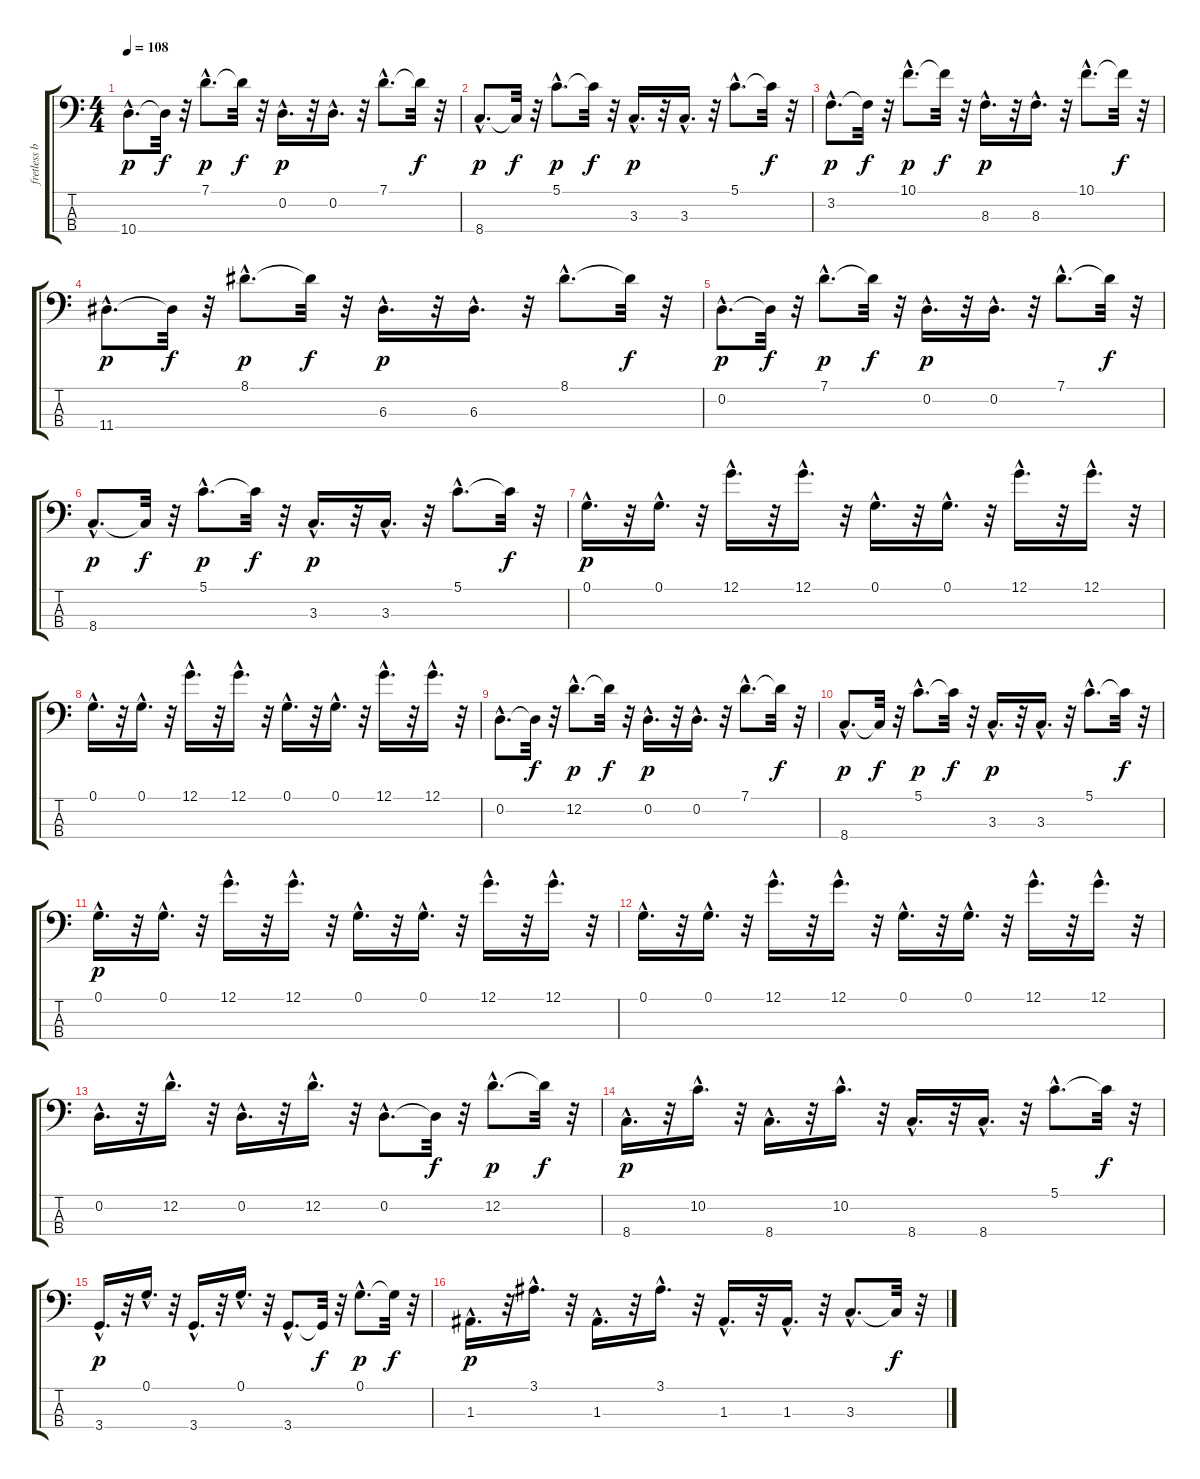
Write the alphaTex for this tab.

\track ("fretless bass       " "fretless b") {instrument fretlessbass}
\staff {score tabs}
\tuning (G2 D2 A1 E1) {hide}
\ts (4 4)
\tempo 108
\clef f4
\ks c
10.4{hac}.8{d dy p} 10.4{t}.32{dy f} r.32 7.1{hac}.8{d dy p} 7.1{t}.32{dy f} r.32 0.2{hac}.16{d dy p} r.32 0.2{hac}.16{d} r.32 7.1{hac}.8{d} 7.1{t}.32{dy f} r.32 |
8.4{hac}.8{d dy p} 8.4{t}.32{dy f} r.32 5.1{hac}.8{d dy p} 5.1{t}.32{dy f} r.32 3.3{hac}.16{d dy p} r.32 3.3{hac}.16{d} r.32 5.1{hac}.8{d} 5.1{t}.32{dy f} r.32 |
3.2{hac}.8{d dy p} 3.2{t}.32{dy f} r.32 10.1{hac}.8{d dy p} 10.1{t}.32{dy f} r.32 8.3{hac}.16{d dy p} r.32 8.3{hac}.16{d} r.32 10.1{hac}.8{d} 10.1{t}.32{dy f} r.32 |
11.4{hac}.8{d dy p} 11.4{t}.32{dy f} r.32 8.1{hac}.8{d dy p} 8.1{t}.32{dy f} r.32 6.3{hac}.16{d dy p} r.32 6.3{hac}.16{d} r.32 8.1{hac}.8{d} 8.1{t}.32{dy f} r.32 |
0.2{hac}.8{d dy p} 0.2{t}.32{dy f} r.32 7.1{hac}.8{d dy p} 7.1{t}.32{dy f} r.32 0.2{hac}.16{d dy p} r.32 0.2{hac}.16{d} r.32 7.1{hac}.8{d} 7.1{t}.32{dy f} r.32 |
8.4{hac}.8{d dy p} 8.4{t}.32{dy f} r.32 5.1{hac}.8{d dy p} 5.1{t}.32{dy f} r.32 3.3{hac}.16{d dy p} r.32 3.3{hac}.16{d} r.32 5.1{hac}.8{d} 5.1{t}.32{dy f} r.32 |
0.1{hac}.16{d dy p} r.32 0.1{hac}.16{d} r.32 12.1{hac}.16{d} r.32 12.1{hac}.16{d} r.32 0.1{hac}.16{d} r.32 0.1{hac}.16{d} r.32 12.1{hac}.16{d} r.32 12.1{hac}.16{d} r.32 |
0.1{hac}.16{d} r.32 0.1{hac}.16{d} r.32 12.1{hac}.16{d} r.32 12.1{hac}.16{d} r.32 0.1{hac}.16{d} r.32 0.1{hac}.16{d} r.32 12.1{hac}.16{d} r.32 12.1{hac}.16{d} r.32 |
0.2{hac}.8{d} 0.2{t}.32{dy f} r.32 12.2{hac}.8{d dy p} 12.2{t}.32{dy f} r.32 0.2{hac}.16{d dy p} r.32 0.2{hac}.16{d} r.32 7.1{hac}.8{d} 7.1{t}.32{dy f} r.32 |
8.4{hac}.8{d dy p} 8.4{t}.32{dy f} r.32 5.1{hac}.8{d dy p} 5.1{t}.32{dy f} r.32 3.3{hac}.16{d dy p} r.32 3.3{hac}.16{d} r.32 5.1{hac}.8{d} 5.1{t}.32{dy f} r.32 |
0.1{hac}.16{d dy p} r.32 0.1{hac}.16{d} r.32 12.1{hac}.16{d} r.32 12.1{hac}.16{d} r.32 0.1{hac}.16{d} r.32 0.1{hac}.16{d} r.32 12.1{hac}.16{d} r.32 12.1{hac}.16{d} r.32 |
0.1{hac}.16{d} r.32 0.1{hac}.16{d} r.32 12.1{hac}.16{d} r.32 12.1{hac}.16{d} r.32 0.1{hac}.16{d} r.32 0.1{hac}.16{d} r.32 12.1{hac}.16{d} r.32 12.1{hac}.16{d} r.32 |
0.2{hac}.16{d} r.32 12.2{hac}.16{d} r.32 0.2{hac}.16{d} r.32 12.2{hac}.16{d} r.32 0.2{hac}.8{d} 0.2{t}.32{dy f} r.32 12.2{hac}.8{d dy p} 12.2{t}.32{dy f} r.32 |
8.4{hac}.16{d dy p} r.32 10.2{hac}.16{d} r.32 8.4{hac}.16{d} r.32 10.2{hac}.16{d} r.32 8.4{hac}.16{d} r.32 8.4{hac}.16{d} r.32 5.1{hac}.8{d} 5.1{t}.32{dy f} r.32 |
3.4{hac}.16{d dy p} r.32 0.1{hac}.16{d} r.32 3.4{hac}.16{d} r.32 0.1{hac}.16{d} r.32 3.4{hac}.8{d} 3.4{t}.32{dy f} r.32 0.1{hac}.8{d dy p} 0.1{t}.32{dy f} r.32 |
1.3{hac}.16{d dy p} r.32 3.1{hac}.16{d} r.32 1.3{hac}.16{d} r.32 3.1{hac}.16{d} r.32 1.3{hac}.16{d} r.32 1.3{hac}.16{d} r.32 3.3{hac}.8{d} 3.3{t}.32{dy f} r.32
